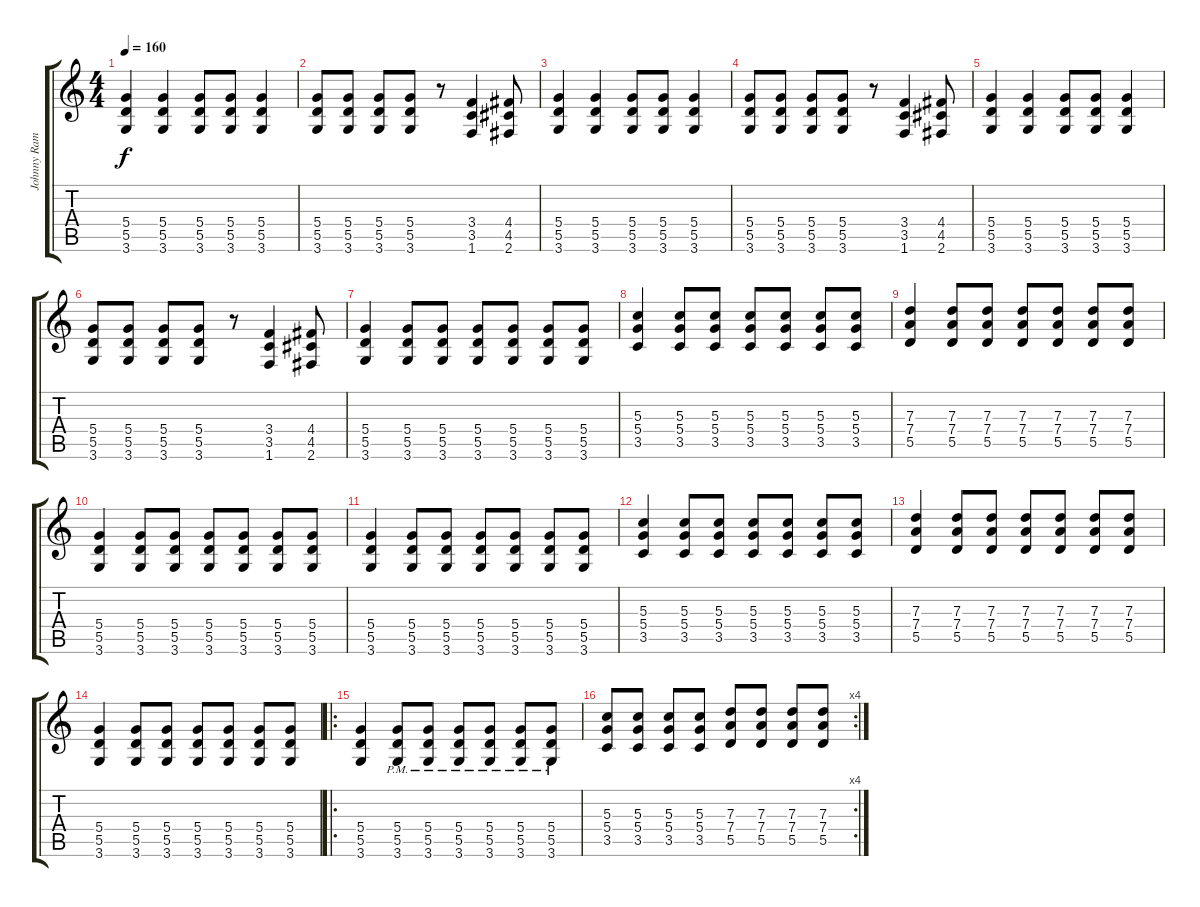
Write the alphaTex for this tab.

\track ("Johnny Ramone" "Johnny Ram") {instrument distortionguitar}
\staff {score tabs}
\tuning (E4 B3 G3 D3 A2 E2) {hide}
\ts (4 4)
\tempo 160
\clef g2
\ks c
(5.4 5.5 3.6).4{dy f} (5.4 5.5 3.6).4 (5.4 5.5 3.6).8 (5.4 5.5 3.6).8 (5.4 5.5 3.6).4 |
(5.4 5.5 3.6).8 (5.4 5.5 3.6).8 (5.4 5.5 3.6).8 (5.4 5.5 3.6).8 r.8 (3.4 3.5 1.6).4 (4.4 4.5 2.6).8 |
(5.4 5.5 3.6).4 (5.4 5.5 3.6).4 (5.4 5.5 3.6).8 (5.4 5.5 3.6).8 (5.4 5.5 3.6).4 |
(5.4 5.5 3.6).8 (5.4 5.5 3.6).8 (5.4 5.5 3.6).8 (5.4 5.5 3.6).8 r.8 (3.4 3.5 1.6).4 (4.4 4.5 2.6).8 |
(5.4 5.5 3.6).4 (5.4 5.5 3.6).4 (5.4 5.5 3.6).8 (5.4 5.5 3.6).8 (5.4 5.5 3.6).4 |
(5.4 5.5 3.6).8 (5.4 5.5 3.6).8 (5.4 5.5 3.6).8 (5.4 5.5 3.6).8 r.8 (3.4 3.5 1.6).4 (4.4 4.5 2.6).8 |
(5.4 5.5 3.6).4 (5.4 5.5 3.6).8 (5.4 5.5 3.6).8 (5.4 5.5 3.6).8 (5.4 5.5 3.6).8 (5.4 5.5 3.6).8 (5.4 5.5 3.6).8 |
(5.3 5.4 3.5).4 (5.3 5.4 3.5).8 (5.3 5.4 3.5).8 (5.3 5.4 3.5).8 (5.3 5.4 3.5).8 (5.3 5.4 3.5).8 (5.3 5.4 3.5).8 |
(7.3 7.4 5.5).4 (7.3 7.4 5.5).8 (7.3 7.4 5.5).8 (7.3 7.4 5.5).8 (7.3 7.4 5.5).8 (7.3 7.4 5.5).8 (7.3 7.4 5.5).8 |
(5.4 5.5 3.6).4 (5.4 5.5 3.6).8 (5.4 5.5 3.6).8 (5.4 5.5 3.6).8 (5.4 5.5 3.6).8 (5.4 5.5 3.6).8 (5.4 5.5 3.6).8 |
(5.4 5.5 3.6).4 (5.4 5.5 3.6).8 (5.4 5.5 3.6).8 (5.4 5.5 3.6).8 (5.4 5.5 3.6).8 (5.4 5.5 3.6).8 (5.4 5.5 3.6).8 |
(5.3 5.4 3.5).4 (5.3 5.4 3.5).8 (5.3 5.4 3.5).8 (5.3 5.4 3.5).8 (5.3 5.4 3.5).8 (5.3 5.4 3.5).8 (5.3 5.4 3.5).8 |
(7.3 7.4 5.5).4 (7.3 7.4 5.5).8 (7.3 7.4 5.5).8 (7.3 7.4 5.5).8 (7.3 7.4 5.5).8 (7.3 7.4 5.5).8 (7.3 7.4 5.5).8 |
(5.4 5.5 3.6).4 (5.4 5.5 3.6).8 (5.4 5.5 3.6).8 (5.4 5.5 3.6).8 (5.4 5.5 3.6).8 (5.4 5.5 3.6).8 (5.4 5.5 3.6).8 |
\ro
(5.4 5.5 3.6).4 (5.4{pm} 5.5{pm} 3.6{pm}).8 (5.4{pm} 5.5{pm} 3.6{pm}).8 (5.4{pm} 5.5{pm} 3.6{pm}).8 (5.4{pm} 5.5{pm} 3.6{pm}).8 (5.4{pm} 5.5{pm} 3.6{pm}).8 (5.4{pm} 5.5{pm} 3.6{pm}).8 |
\rc 4
(5.3 5.4 3.5).8 (5.3 5.4 3.5).8 (5.3 5.4 3.5).8 (5.3 5.4 3.5).8 (7.3 7.4 5.5).8 (7.3 7.4 5.5).8 (7.3 7.4 5.5).8 (7.3 7.4 5.5).8
